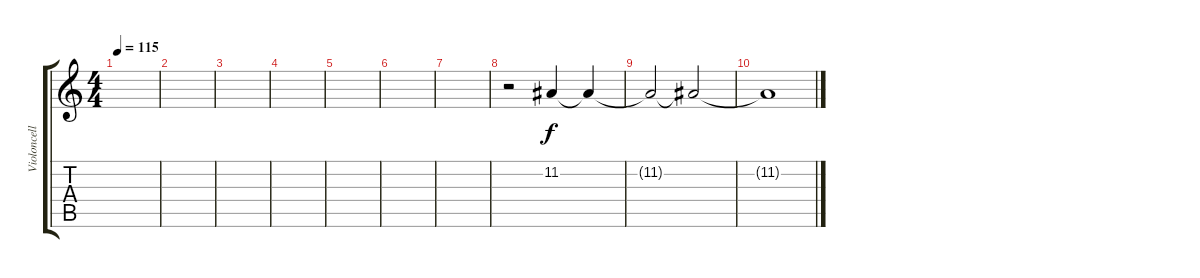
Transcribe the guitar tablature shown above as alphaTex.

\track ("Violoncelle" "Violoncell") {instrument cello}
\staff {score tabs}
\tuning (E4 B3 G3 D3 A2 E2) {hide}
\ts (4 4)
\tempo 115
\clef g2
\ks c
|
|
|
|
|
|
|
r.2 11.2.4{volume 4} 11.2{t}.4{dy f volume 15} |
11.2{t}.2 11.2{t}.2 |
11.2{t}.1{volume 2}
